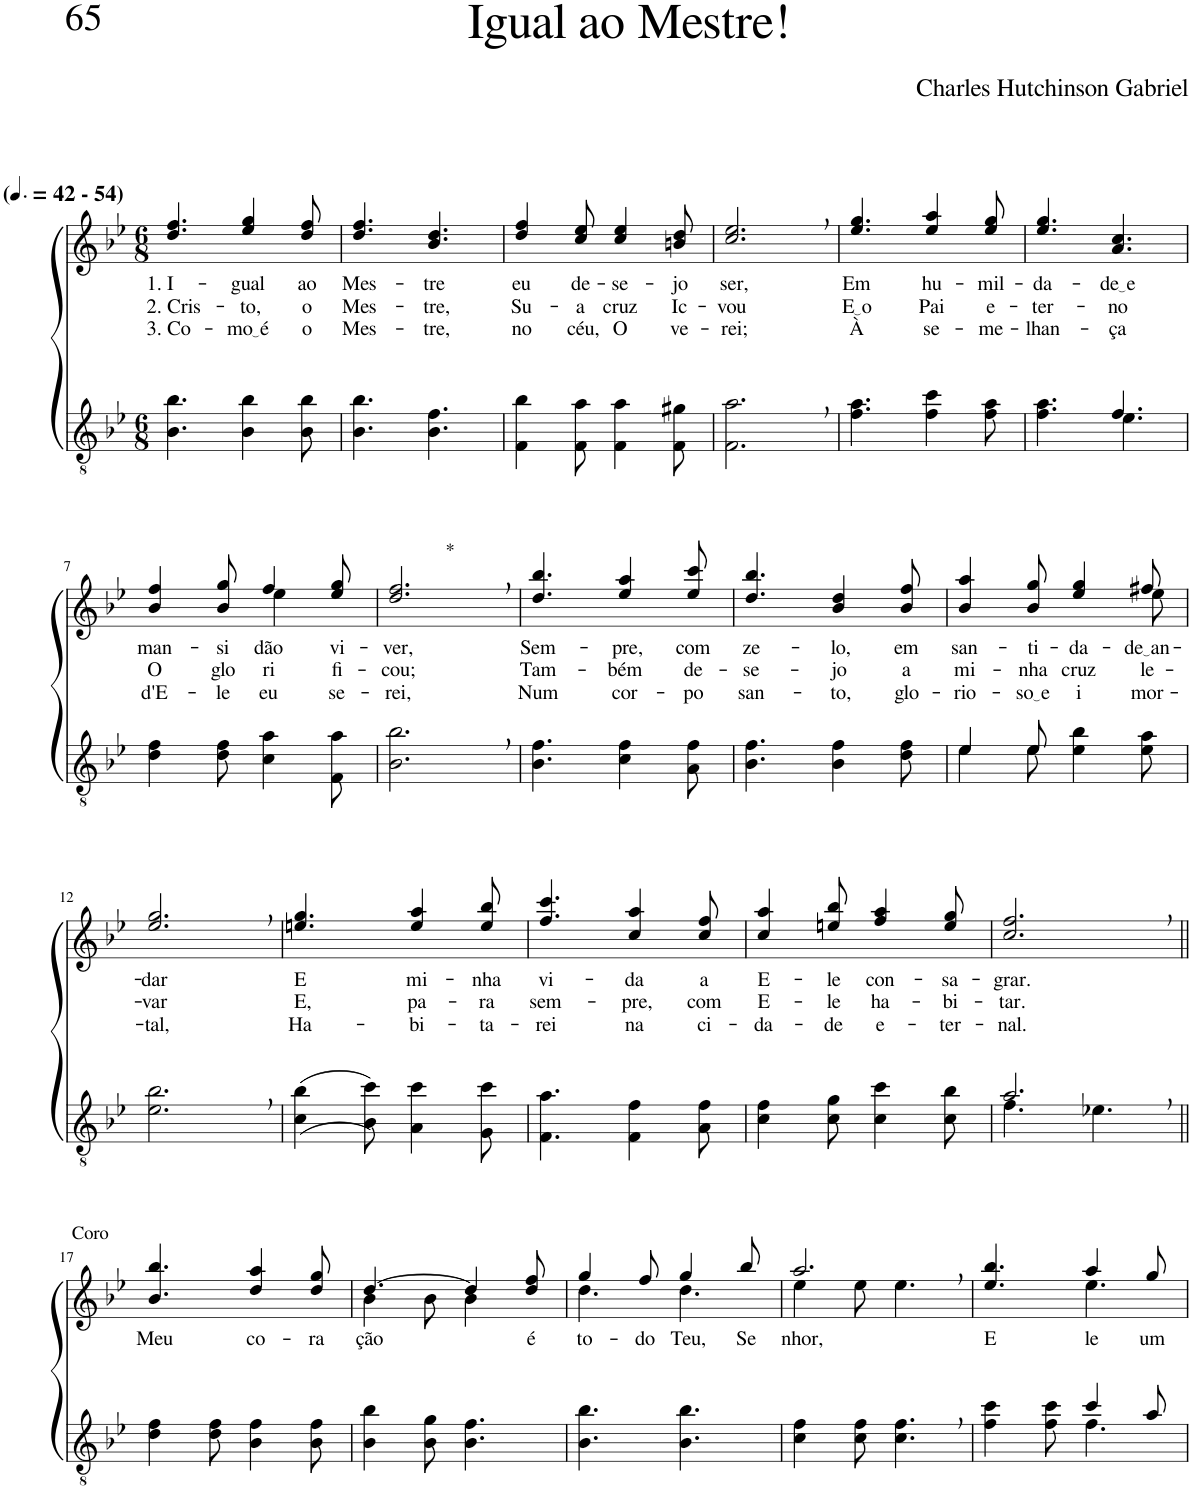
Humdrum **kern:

**kern	**kern	**text	**text	**text
*part2	*part1	*part1	*part1	*part1
*staff2	*staff1	*staff1	*staff1	*staff1
*I"Parte III e IV	*I"Parte I e II	*	*	*
*clefGv2	*clefG2	*	*	*
*Trd5c9	*Trd5c9	*	*	*
*k[b-e-]	*k[b-e-]	*	*	*
*M6/8	*M6/8	*	*	*
*MM63	*MM63	*	*	*
=1	=1	=1	=1	=1
!	!LO:TX:a:B:t=(	!	!	!
!	!LO:TX:a:B:t=- 54)	!	!	!
!	!	!LO:LY:b	!LO:LY:b	!LO:LY:b
4.B-\ 4.b-\	4.dd/ 4.ff/	1. I-	2. Cris-	3. Co-
!	!	!LO:LY:b	!LO:LY:b	!LO:LY:b
4B-\ 4b-\	4ee-/ 4gg/	-gual	-to,	mo é
!	!	!LO:LY:b	!LO:LY:b	!LO:LY:b
8B-\ 8b-\	8dd/ 8ff/	ao	o	o
=2	=2	=2	=2	=2
!	!	!LO:LY:b	!LO:LY:b	!LO:LY:b
4.B-\ 4.b-\	4.dd/ 4.ff/	Mes-	Mes-	Mes-
!	!	!LO:LY:b	!LO:LY:b	!LO:LY:b
4.B-\ 4.f\	4.b-/ 4.dd/	-tre	-tre,	-tre,
=3	=3	=3	=3	=3
!	!	!LO:LY:b	!LO:LY:b	!LO:LY:b
4F\ 4b-\	4dd/ 4ff/	eu	Su-	no
!	!	!LO:LY:b	!LO:LY:b	!LO:LY:b
8F\ 8a\	8cc/ 8ee-/	de-	-a	céu,
!	!	!LO:LY:b	!LO:LY:b	!LO:LY:b
4F\ 4a\	4cc/ 4ee-/	-se-	cruz	O
!	!	!LO:LY:b	!LO:LY:b	!LO:LY:b
8F\ 8g#X\	8bn/ 8dd/	-jo	Ic-	ve-
=4	=4	=4	=4	=4
!	!	!LO:LY:b	!LO:LY:b	!LO:LY:b
2.F\, 2.a\,	2.cc/, 2.ee-/,	ser,	-vou	-rei;
=5	=5	=5	=5	=5
!	!	!LO:LY:b	!LO:LY:b	!LO:LY:b
4.f\ 4.a\	4.ee-/ 4.gg/	Em	E o	À
!	!	!LO:LY:b	!LO:LY:b	!LO:LY:b
4f\ 4cc\	4ee-/ 4aa/	hu-	Pai	se-
!	!	!LO:LY:b	!LO:LY:b	!LO:LY:b
8f\ 8a\	8ee-/ 8gg/	-mil-	e-	-me-
=6	=6	=6	=6	=6
*^	*	*	*	*
!	!	!	!LO:LY:b	!LO:LY:b	!LO:LY:b
4.f\ 4.a\	4.ryy	4.ee-/ 4.gg/	-da-	-ter-	-lhan-
!	!	!	!LO:LY:b	!LO:LY:b	!LO:LY:b
4.e-\	4.f/	4.a/ 4.cc/	de e	-no	-ça
!!LO:LB:g=z
=7	=7	=7	=7	=7	=7
*	*	*^	*	*	*
!	!	!	!	!LO:LY:b	!LO:LY:b	!LO:LY:b
*v	*v	*	*	*	*	*
4d\ 4f\	4.ryy	4b-/ 4ff/	man-	O	d'E-
!	!	!	!LO:LY:b	!LO:LY:b	!LO:LY:b
8d\ 8f\	.	8b-/ 8gg/	-si-	glo-	-le
!	!	!	!LO:LY:b	!LO:LY:b	!LO:LY:b
4c\ 4a\	4ee-\	4ff/	-dão	-ri-	eu
!	!	!	!LO:LY:b	!LO:LY:b	!LO:LY:b
8F\ 8a\	8ryy	8ee-/ 8gg/	vi-	-fi-	se-
=8	=8	=8	=8	=8	=8
!	!LO:TX:a:t=*	!	!	!	!
!	!	!	!LO:LY:b	!LO:LY:b	!LO:LY:b
*	*v	*v	*	*	*
2.B-\, 2.b-\,	2.dd/, 2.ff/,	-ver,	-cou;	-rei,
=9	=9	=9	=9	=9
!	!	!LO:LY:b	!LO:LY:b	!LO:LY:b
4.B-\ 4.f\	4.dd/ 4.bb-/	Sem-	Tam-	Num
!	!	!LO:LY:b	!LO:LY:b	!LO:LY:b
4c\ 4f\	4ee-/ 4aa/	-pre,	-bém	cor-
!	!	!LO:LY:b	!LO:LY:b	!LO:LY:b
8A\ 8f\	8ee-/ 8ccc/	com	de-	-po
=10	=10	=10	=10	=10
!	!	!LO:LY:b	!LO:LY:b	!LO:LY:b
4.B-\ 4.f\	4.dd/ 4.bb-/	ze-	-se-	san-
!	!	!LO:LY:b	!LO:LY:b	!LO:LY:b
4B-\ 4f\	4b-/ 4dd/	-lo,	-jo	-to,
!	!	!LO:LY:b	!LO:LY:b	!LO:LY:b
8d\ 8f\	8b-/ 8ff/	em	a	glo-
=11	=11	=11	=11	=11
*^	*	*	*	*
!	!	!	!LO:LY:b	!LO:LY:b	!LO:LY:b
*	*	*^	*	*	*
4e-\	4e-/	4b-/ 4aa/	8ryy	san-	mi-	-rio-
!	!	!	!	!LO:LY:b	!LO:LY:b	!LO:LY:b
*	*	*v	*v	*	*	*
8e-/	8e-\	8b-/ 8gg/	-ti-	-nha	so e
!	!	!	!LO:LY:b	!LO:LY:b	!LO:LY:b
4e-\ 4b-\	4.ryy	4ee-/ 4gg/	-da-	cruz	i-
!	!	!	!LO:LY:b	!	!
*	*	*^	*	*	*
!	!	!	!	!	!LO:LY:b	!LO:LY:b
8e-\ 8a\	.	8ff#X/	8ee-\	.	le-	-mor-
*v	*v	*	*	*	*	*
!!LO:LB:g=z
=12	=12	=12	=12	=12	=12
!	!	!	!LO:LY:b	!LO:LY:b	!LO:LY:b
*	*v	*v	*	*	*
2.e-\, 2.b-\,	2.ee-/, 2.gg/,	-dar	-var	-tal,
=13	=13	=13	=13	=13
!	!	!LO:LY:b	!LO:LY:b	!LO:LY:b
((4c\ 4b-\	4.een/ 4.gg/	E	E,	Ha-
8B-\ 8cc\))	.	.	.	.
!	!	!LO:LY:b	!LO:LY:b	!LO:LY:b
4A\ 4cc\	4ee/ 4aa/	mi-	pa-	-bi-
!	!	!LO:LY:b	!LO:LY:b	!LO:LY:b
8G\ 8cc\	8ee/ 8bb-/	-nha	-ra	-ta-
=14	=14	=14	=14	=14
!	!	!LO:LY:b	!LO:LY:b	!LO:LY:b
4.F\ 4.a\	4.ff/ 4.ccc/	vi-	sem-	-rei
!	!	!LO:LY:b	!LO:LY:b	!LO:LY:b
4F\ 4f\	4cc/ 4aa/	-da	-pre,	na
!	!	!LO:LY:b	!LO:LY:b	!LO:LY:b
8A\ 8f\	8cc/ 8ff/	a	com	ci-
=15	=15	=15	=15	=15
!	!	!LO:LY:b	!LO:LY:b	!LO:LY:b
4c\ 4f\	4cc/ 4aa/	E-	E-	-da-
!	!	!LO:LY:b	!LO:LY:b	!LO:LY:b
8c\ 8g\	8een/ 8bb-/	-le	-le	-de
!	!	!LO:LY:b	!LO:LY:b	!LO:LY:b
4c\ 4cc\	4ff/ 4aa/	con-	ha-	e-
!	!	!LO:LY:b	!LO:LY:b	!LO:LY:b
8c\ 8b-\	8ee/ 8gg/	-sa-	-bi-	-ter-
=16	=16	=16	=16	=16
*^	*	*	*	*
!	!	!	!LO:LY:b	!LO:LY:b	!LO:LY:b
2.a,/	4.f\	2.cc/, 2.ff/,	-grar.	-tar.	-nal.
.	4.e-X\	.	.	.	.
!!LO:LB:g=z
=17||	=17||	=17||	=17||	=17||	=17||
!	!	!LO:TX:a:t=Coro	!	!	!
!	!	!	!LO:LY:b	!	!
*v	*v	*	*	*	*
4d\ 4f\	4.b-/ 4.bb-/	Meu	.	.
8d\ 8f\	.	.	.	.
!	!	!LO:LY:b	!	!
4B-\ 4f\	4dd/ 4aa/	co-	.	.
!	!	!LO:LY:b	!	!
8B-\ 8f\	8dd/ 8gg/	-ra-	.	.
=18	=18	=18	=18	=18
*	*^	*	*	*
!	!	!	!LO:LY:b	!	!
4B-\ 4b-\	[4.dd/	4b-\	-ção	.	.
8B-\ 8g\	.	8b-\	.	.	.
4.B-\ 4.f\	4dd/]	4b-\	.	.	.
!	!	!	!LO:LY:b	!	!
.	8dd/ 8ff/	8ryy	é	.	.
=19	=19	=19	=19	=19	=19
!	!	!	!LO:LY:b	!	!
4.B-\ 4.b-\	4gg/	4.dd\	to-	.	.
!	!	!	!LO:LY:b	!	!
.	8ff/	.	-do	.	.
!	!	!	!LO:LY:b	!	!
4.B-\ 4.b-\	4gg/	4.dd\	Teu,	.	.
!	!	!	!LO:LY:b	!	!
.	8bb-/	.	Se-	.	.
=20	=20	=20	=20	=20	=20
!	!	!	!LO:LY:b	!	!
4c\ 4f\	2.aa,/	4ee-\	-nhor,	.	.
8c\ 8f\	.	8ee-\	.	.	.
4.c\, 4.f\,	.	4.ee-\	.	.	.
=21	=21	=21	=21	=21	=21
*^	*	*	*	*	*
!	!	!	!	!LO:LY:b	!	!
4.ryy	4f\ 4cc\	4.ee-/ 4.bb-/	4.ryy	E-	.	.
.	8f\ 8cc\	.	.	.	.	.
!	!	!	!	!LO:LY:b	!	!
4cc/	4.f\	4aa/	4.ee-\	-le	.	.
!	!	!	!	!LO:LY:b	!	!
8a/	.	8gg/	.	um	.	.
*v	*v	*	*	*	*	*
*	*v	*v	*	*	*
=	=	=	=	=
*-	*-	*-	*-	*-
